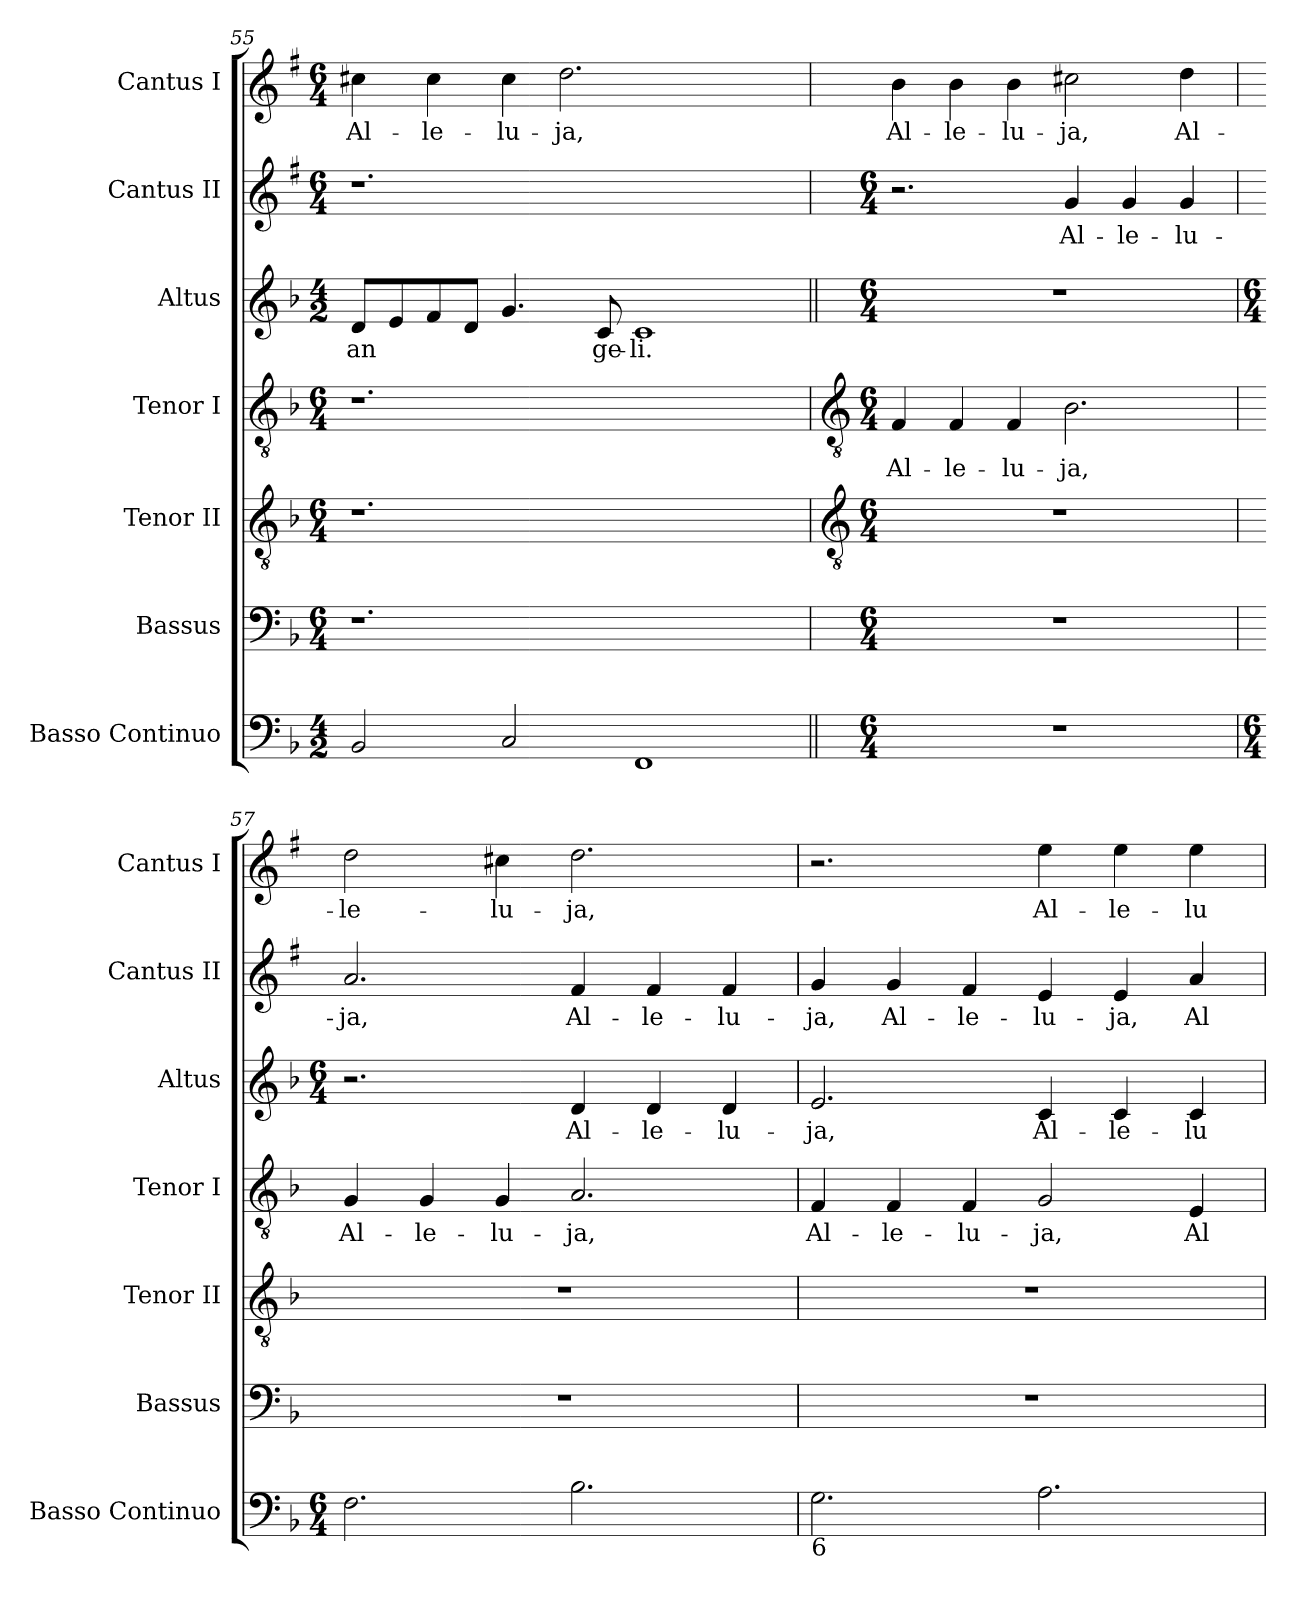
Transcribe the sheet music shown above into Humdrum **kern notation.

**kern	**kern	**kern	**kern	**text	**kern	**text	**kern	**text	**kern	**text
*part7	*part6	*part5	*part4	*part4	*part3	*part3	*part2	*part2	*part1	*part1
*staff7	*staff6	*staff5	*staff4	*staff4	*staff3	*staff3	*staff2	*staff2	*staff1	*staff1
*I"Basso Continuo	*I"Bassus	*I"Tenor II	*I"Tenor I	*	*I"Altus	*	*I"Cantus II	*	*I"Cantus I	*
*I'Basso Continuo	*I'Bassus	*I'Tenor II	*I'Tenor I	*	*I'Altus	*	*I'Cantus II	*	*I'Cantus I	*
*clefF4	*clefF4	*clefGv2	*clefGv2	*	*clefG2	*	*clefG2	*	*clefG2	*
*	*	*	*	*	*	*	*ITrd1c2	*	*ITrd1c2	*
*k[b-]	*k[b-]	*k[b-]	*k[b-]	*	*k[b-]	*	*k[b-]	*	*k[b-]	*
*F:	*F:	*F:	*F:	*	*F:	*	*F:	*	*F:	*
*M4/2	*M6/4	*M6/4	*M6/4	*	*M4/2	*	*M6/4	*	*M6/4	*
=55	=55	=55	=55	=55	=55	=55	=55	=55	=55	=55
!	!	!	!	!	!	!LO:LY:b	!	!	!	!LO:LY:b
2BB-	1.r	1.r	1.r	.	8dL	-an	1.r	.	4bn	Al-
.	.	.	.	.	8e	.	.	.	.	.
!	!	!	!	!	!	!	!	!	!	!LO:LY:b
.	.	.	.	.	8f	.	.	.	4b	-le-
.	.	.	.	.	8dJ	.	.	.	.	.
!	!	!	!	!	!	!	!	!	!	!LO:LY:b
2C	.	.	.	.	4.g	.	.	.	4b	-lu-
!	!	!	!	!	!	!	!	!	!	!LO:LY:b
.	.	.	.	.	.	.	.	.	2.cc	-ja,
!	!	!	!	!	!	!LO:LY:b	!	!	!	!
.	.	.	.	.	8c	ge-	.	.	.	.
!	!	!	!	!	!	!LO:LY:b	!	!	!	!
1FF	.	.	.	.	1c	-li.	.	.	.	.
.	2ryy	2ryy	2ryy	.	.	.	2ryy	.	2ryy	.
!!LO:LB:g=z
=56||	=56	=56	=56	=56	=56||	=56	=56	=56	=56	=56
*	*	*clefGv2	*clefGv2	*	*	*	*	*	*	*
*M6/4	*M6/4	*M6/4	*M6/4	*	*M6/4	*	*M6/4	*	*	*
!	!LO:N:vis=1	!LO:N:vis=1	!	!LO:LY:b	!	!	!	!	!	!LO:LY:b
1.r	1.r	1.r	4F	Al-	1.r	.	2.r	.	4a	Al-
!	!	!	!	!LO:LY:b	!	!	!	!	!	!LO:LY:b
.	.	.	4F	-le-	.	.	.	.	4a	-le-
!	!	!	!	!LO:LY:b	!	!	!	!	!	!LO:LY:b
.	.	.	4F	-lu-	.	.	.	.	4a	-lu-
!	!	!	!	!LO:LY:b	!	!	!	!LO:LY:b	!	!LO:LY:b
.	.	.	2.B-	-ja,	.	.	4f	Al-	2bn	-ja,
!	!	!	!	!	!	!	!	!LO:LY:b	!	!
.	.	.	.	.	.	.	4f	-le-	.	.
!	!	!	!	!	!	!	!	!LO:LY:b	!	!LO:LY:b
.	.	.	.	.	.	.	4f	-lu-	4cc	Al-
!!LO:LB:g=z
=57	=57	=57	=57	=57	=57	=57	=57	=57	=57	=57
*M6/4	*	*	*	*	*M6/4	*	*	*	*	*
!	!LO:N:vis=1	!LO:N:vis=1	!	!LO:LY:b	!	!	!	!LO:LY:b	!	!LO:LY:b
2.F	1.r	1.r	4G	Al-	2.r	.	2.g	-ja,	2cc	-le-
!	!	!	!	!LO:LY:b	!	!	!	!	!	!
.	.	.	4G	-le-	.	.	.	.	.	.
!	!	!	!	!LO:LY:b	!	!	!	!	!	!LO:LY:b
.	.	.	4G	-lu-	.	.	.	.	4bn	-lu-
!	!	!	!	!LO:LY:b	!	!LO:LY:b	!	!LO:LY:b	!	!LO:LY:b
2.B-	.	.	2.A	-ja,	4d	Al-	4e	Al-	2.cc	-ja,
!	!	!	!	!	!	!LO:LY:b	!	!LO:LY:b	!	!
.	.	.	.	.	4d	-le-	4e	-le-	.	.
!	!	!	!	!	!	!LO:LY:b	!	!LO:LY:b	!	!
.	.	.	.	.	4d	-lu-	4e	-lu-	.	.
=58	=58	=58	=58	=58	=58	=58	=58	=58	=58	=58
!LO:TX:b:t=6	!	!	!	!	!	!	!	!	!	!
!	!LO:N:vis=1	!LO:N:vis=1	!	!LO:LY:b	!	!LO:LY:b	!	!LO:LY:b	!	!
2.G	1.r	1.r	4F	Al-	2.e	-ja,	4f	-ja,	2.r	.
!	!	!	!	!LO:LY:b	!	!	!	!LO:LY:b	!	!
.	.	.	4F	-le-	.	.	4f	Al-	.	.
!	!	!	!	!LO:LY:b	!	!	!	!LO:LY:b	!	!
.	.	.	4F	-lu-	.	.	4e	-le-	.	.
!	!	!	!	!LO:LY:b	!	!LO:LY:b	!	!LO:LY:b	!	!LO:LY:b
2.A	.	.	2G	-ja,	4c	Al-	4d	-lu-	4dd	Al-
!	!	!	!	!	!	!LO:LY:b	!	!LO:LY:b	!	!LO:LY:b
.	.	.	.	.	4c	-le-	4d	-ja,	4dd	-le-
!	!	!	!	!LO:LY:b	!	!LO:LY:b	!	!LO:LY:b	!	!LO:LY:b
.	.	.	4E	Al-	4c	-lu-	4g	Al-	4dd	-lu-
=	=	=	=	=	=	=	=	=	=	=
*-	*-	*-	*-	*-	*-	*-	*-	*-	*-	*-
